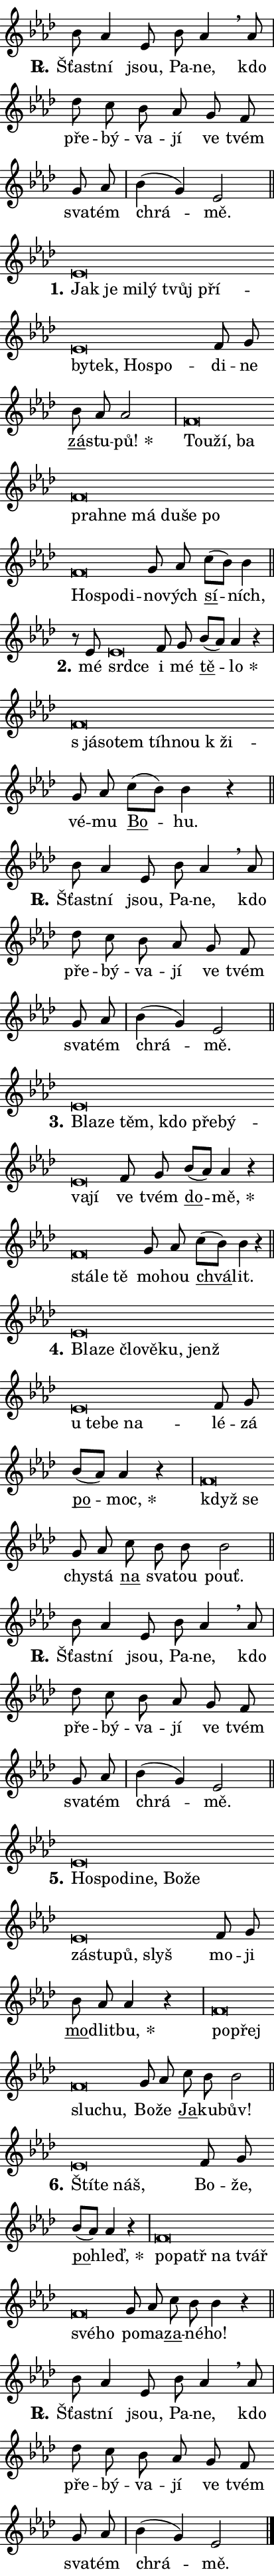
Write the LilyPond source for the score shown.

\version "2.22.1"
\header { tagline = "" }
\paper {
  indent = 0\cm
  top-margin = 0\cm
  right-margin = 0\cm
  bottom-margin = 0\cm
  left-margin = 0\cm
  paper-width = 7\cm
  page-breaking = #ly:one-page-breaking
  system-system-spacing.basic-distance = #11
  score-system-spacing.basic-distance = #11
  ragged-last = ##f
}


%% Author: Thomas Morley
%% https://lists.gnu.org/archive/html/lilypond-user/2020-05/msg00002.html
#(define (line-position grob)
"Returns position of @var[grob} in current system:
   @code{'start}, if at first time-step
   @code{'end}, if at last time-step
   @code{'middle} otherwise
"
  (let* ((col (ly:item-get-column grob))
         (ln (ly:grob-object col 'left-neighbor))
         (rn (ly:grob-object col 'right-neighbor))
         (col-to-check-left (if (ly:grob? ln) ln col))
         (col-to-check-right (if (ly:grob? rn) rn col))
         (break-dir-left
           (and
             (ly:grob-property col-to-check-left 'non-musical #f)
             (ly:item-break-dir col-to-check-left)))
         (break-dir-right
           (and
             (ly:grob-property col-to-check-right 'non-musical #f)
             (ly:item-break-dir col-to-check-right))))
        (cond ((eqv? 1 break-dir-left) 'start)
              ((eqv? -1 break-dir-right) 'end)
              (else 'middle))))

#(define (tranparent-at-line-position vctor)
  (lambda (grob)
  "Relying on @code{line-position} select the relevant enry from @var{vctor}.
Used to determine transparency,"
    (case (line-position grob)
      ((end) (not (vector-ref vctor 0)))
      ((middle) (not (vector-ref vctor 1)))
      ((start) (not (vector-ref vctor 2))))))

noteHeadBreakVisibility =
#(define-music-function (break-visibility)(vector?)
"Makes @code{NoteHead}s transparent relying on @var{break-visibility}"
#{
  \override NoteHead.transparent =
    #(tranparent-at-line-position break-visibility)
#})

#(define delete-ledgers-for-transparent-note-heads
  (lambda (grob)
    "Reads whether a @code{NoteHead} is transparent.
If so this @code{NoteHead} is removed from @code{'note-heads} from
@var{grob}, which is supposed to be @code{LedgerLineSpanner}.
As a result ledgers are not printed for this @code{NoteHead}"
    (let* ((nhds-array (ly:grob-object grob 'note-heads))
           (nhds-list
             (if (ly:grob-array? nhds-array)
                 (ly:grob-array->list nhds-array)
                 '()))
           ;; Relies on the transparent-property being done before
           ;; Staff.LedgerLineSpanner.after-line-breaking is executed.
           ;; This is fragile ...
           (to-keep
             (remove
               (lambda (nhd)
                 (ly:grob-property nhd 'transparent #f))
               nhds-list)))
      ;; TODO find a better method to iterate over grob-arrays, similiar
      ;; to filter/remove etc for lists
      ;; For now rebuilt from scratch
      (set! (ly:grob-object grob 'note-heads)  '())
      (for-each
        (lambda (nhd)
          (ly:pointer-group-interface::add-grob grob 'note-heads nhd))
        to-keep))))

hideNotes = {
  \noteHeadBreakVisibility #begin-of-line-visible
}
unHideNotes = {
  \noteHeadBreakVisibility #all-visible
}

% work-around for resetting accidentals
% https://lilypond.org/doc/v2.23/Documentation/notation/displaying-rhythms#unmetered-music
cadenzaMeasure = {
  \cadenzaOff
  \partial 1024 s1024
  \cadenzaOn
}

#(define-markup-command (accent layout props text) (markup?)
  "Underline accented syllable"
  (interpret-markup layout props
    #{\markup \override #'(offset . 4.3) \underline { #text }#}))

responsum = \markup \concat {
  "R" \hspace #-1.05 \path #0.1 #'((moveto 0 0.07) (lineto 0.9 0.8)) \hspace #0.05 "."
}

\layout {
    \context {
        \Staff
        \remove "Time_signature_engraver"
        \override LedgerLineSpanner.after-line-breaking = #delete-ledgers-for-transparent-note-heads
    }
    \context {
        \Voice {
            \override NoteHead.output-attributes = #'((class . "notehead"))
            \override Hairpin.height = #0.55
        }
    }
    \context {
        \Lyrics {
            \override StanzaNumber.output-attributes = #'((class . "stanzanumber"))
            \override LyricSpace.minimum-distance = #0.9
            \override LyricText.font-name = #"TeX Gyre Schola"
            \override LyricText.font-size = 1
            \override StanzaNumber.font-name = #"TeX Gyre Schola Bold"
            \override StanzaNumber.font-size = 1
        }
    }
}

% magnetic-lyrics.ily
%
%   written by
%     Jean Abou Samra <jean@abou-samra.fr>
%     Werner Lemberg <wl@gnu.org>
%
%   adapted by
%     Jiri Hon <jiri.hon@gmail.com>
%
% Version 2022-Apr-15

% https://www.mail-archive.com/lilypond-user@gnu.org/msg149350.html

#(define (Left_hyphen_pointer_engraver context)
   "Collect syllable-hyphen-syllable occurrences in lyrics and store
them in properties.  This engraver only looks to the left.  For
example, if the lyrics input is @code{foo -- bar}, it does the
following.

@itemize @bullet
@item
Set the @code{text} property of the @code{LyricHyphen} grob between
@q{foo} and @q{bar} to @code{foo}.

@item
Set the @code{left-hyphen} property of the @code{LyricText} grob with
text @q{foo} to the @code{LyricHyphen} grob between @q{foo} and
@q{bar}.
@end itemize

Use this auxiliary engraver in combination with the
@code{lyric-@/text::@/apply-@/magnetic-@/offset!} hook."
   (let ((hyphen #f)
         (text #f))
     (make-engraver
      (acknowledgers
       ((lyric-syllable-interface engraver grob source-engraver)
        (set! text grob)))
      (end-acknowledgers
       ((lyric-hyphen-interface engraver grob source-engraver)
        ;(when (not (grob::has-interface grob 'lyric-space-interface))
          (set! hyphen grob)));)
      ((stop-translation-timestep engraver)
       (when (and text hyphen)
         (ly:grob-set-object! text 'left-hyphen hyphen))
       (set! text #f)
       (set! hyphen #f)))))

#(define (lyric-text::apply-magnetic-offset! grob)
   "If the space between two syllables is less than the value in
property @code{LyricText@/.details@/.squash-threshold}, move the right
syllable to the left so that it gets concatenated with the left
syllable.

Use this function as a hook for
@code{LyricText@/.after-@/line-@/breaking} if the
@code{Left_@/hyphen_@/pointer_@/engraver} is active."
   (let ((hyphen (ly:grob-object grob 'left-hyphen #f)))
     (when hyphen
       (let ((left-text (ly:spanner-bound hyphen LEFT)))
         (when (grob::has-interface left-text 'lyric-syllable-interface)
           (let* ((common (ly:grob-common-refpoint grob left-text X))
                  (this-x-ext (ly:grob-extent grob common X))
                  (left-x-ext
                   (begin
                     ;; Trigger magnetism for left-text.
                     (ly:grob-property left-text 'after-line-breaking)
                     (ly:grob-extent left-text common X)))
                  ;; `delta` is the gap width between two syllables.
                  (delta (- (interval-start this-x-ext)
                            (interval-end left-x-ext)))
                  (details (ly:grob-property grob 'details))
                  (threshold (assoc-get 'squash-threshold details 0.2)))
             (when (< delta threshold)
               (let* (;; We have to manipulate the input text so that
                      ;; ligatures crossing syllable boundaries are not
                      ;; disabled.  For languages based on the Latin
                      ;; script this is essentially a beautification.
                      ;; However, for non-Western scripts it can be a
                      ;; necessity.
                      (lt (ly:grob-property left-text 'text))
                      (rt (ly:grob-property grob 'text))
                      (is-space (grob::has-interface hyphen 'lyric-space-interface))
                      (space (if is-space " " ""))
                      (space-markup (grob-interpret-markup grob " "))
                      (space-size (interval-length (ly:stencil-extent space-markup X)))
                      (extra-delta (if is-space space-size 0))
                      ;; Append new syllable.
                      (ltrt-space (if (and (string? lt) (string? rt))
                                (string-append lt space rt)
                                (make-concat-markup (list lt space rt))))
                      ;; Right-align `ltrt` to the right side.
                      (ltrt-space-markup (grob-interpret-markup
                               grob
                               (make-translate-markup
                                (cons (interval-length this-x-ext) 0)
                                (make-right-align-markup ltrt-space)))))
                 (begin
                   ;; Don't print `left-text`.
                   (ly:grob-set-property! left-text 'stencil #f)
                   ;; Set text and stencil (which holds all collected
                   ;; syllables so far) and shift it to the left.
                   (ly:grob-set-property! grob 'text ltrt-space)
                   (ly:grob-set-property! grob 'stencil ltrt-space-markup)
                   (ly:grob-translate-axis! grob (- (- delta extra-delta)) X))))))))))


#(define (lyric-hyphen::displace-bounds-first grob)
   ;; Make very sure this callback isn't triggered too early.
   (let ((left (ly:spanner-bound grob LEFT))
         (right (ly:spanner-bound grob RIGHT)))
     (ly:grob-property left 'after-line-breaking)
     (ly:grob-property right 'after-line-breaking)
     (ly:lyric-hyphen::print grob)))

squashThreshold = #0.4

\layout {
  \context {
    \Lyrics
    \consists #Left_hyphen_pointer_engraver
    \override LyricText.after-line-breaking =
      #lyric-text::apply-magnetic-offset!
    \override LyricHyphen.stencil = #lyric-hyphen::displace-bounds-first
    \override LyricText.details.squash-threshold = \squashThreshold
    \override LyricHyphen.minimum-distance = 0
    \override LyricHyphen.minimum-length = \squashThreshold
  }
}

squash = \override LyricText.details.squash-threshold = 9999
unSquash = \override LyricText.details.squash-threshold = \squashThreshold

left = \override LyricText.self-alignment-X = #LEFT
unLeft = \revert LyricText.self-alignment-X

starOffset = #(lambda (grob) 
                (let ((x_offset (ly:self-alignment-interface::aligned-on-x-parent grob)))
                  (if (= x_offset 0) 0 (+ x_offset 1.2))))

star = #(define-music-function (syllable)(string?)
"Append star separator at the end of a syllable"
#{
  \once \override LyricText.X-offset = #starOffset
  \lyricmode { \markup {
    #syllable
    \override #'((font-name . "TeX Gyre Schola Bold")) \hspace #0.2 \lower #0.65 \larger "*"
  } }
#})

starAccent = #(define-music-function (syllable)(string?)
"Append star separator at the end of a syllable and make accent"
#{
  \once \override LyricText.X-offset = #starOffset
  \lyricmode { \markup {
    \accent #syllable
    \override #'((font-name . "TeX Gyre Schola Bold")) \hspace #0.2 \lower #0.65 \larger "*"
  } }
#})

breath = #(define-music-function (syllable)(string?)
"Append breathing indicator at the end of a syllable"
#{
  \lyricmode { \markup { #syllable "+" } }
#})

optionalBreath = #(define-music-function (syllable)(string?)
"Append optional breathing indicator at the end of a syllable"
#{
  \lyricmode { \markup { #syllable "(+)" } }
#})


\score {
    <<
        \new Voice = "melody" { \cadenzaOn \key as \major \relative { bes'8 as4 es8 bes' as4 \breathe as8 \cadenzaMeasure \bar "|" des c bes as \bar "" g f \bar "" g as \cadenzaMeasure \bar "|" bes4( g) es2 \cadenzaMeasure \bar "||" \break }
\relative { es'\breve*1/16 \hideNotes \breve*1/16 \bar "" \breve*1/16 \bar "" \breve*1/16 \bar "" \breve*1/16 \bar "" \breve*1/16 \bar "" \breve*1/16 \bar "" \breve*1/16 \bar "" \breve*1/16 \breve*1/16 \bar "" \unHideNotes f8 g \bar "" bes as as2 \cadenzaMeasure \bar "|" f\breve*1/16 \hideNotes \breve*1/16 \bar "" \breve*1/16 \bar "" \breve*1/16 \bar "" \breve*1/16 \bar "" \breve*1/16 \bar "" \breve*1/16 \bar "" \breve*1/16 \bar "" \breve*1/16 \bar "" \breve*1/16 \bar "" \breve*1/16 \breve*1/16 \bar "" \unHideNotes g8 as \bar "" c[( bes)] bes4 \cadenzaMeasure \bar "||" \break }
\relative { r8 es' es\breve*1/16 \hideNotes \breve*1/16 \bar "" \unHideNotes f8 g \bar "" bes[( as)] as4 r \cadenzaMeasure \bar "|" f\breve*1/16 \hideNotes \breve*1/16 \bar "" \breve*1/16 \bar "" \breve*1/16 \bar "" \breve*1/16 \breve*1/16 \bar "" \unHideNotes g8 as \bar "" c[( bes)] bes4 r \cadenzaMeasure \bar "||" \break }
\relative { bes'8 as4 es8 bes' as4 \breathe as8 \cadenzaMeasure \bar "|" des c bes as \bar "" g f \bar "" g as \cadenzaMeasure \bar "|" bes4( g) es2 \cadenzaMeasure \bar "||" \break }
\relative { es'\breve*1/16 \hideNotes \breve*1/16 \bar "" \breve*1/16 \bar "" \breve*1/16 \bar "" \breve*1/16 \bar "" \breve*1/16 \bar "" \breve*1/16 \breve*1/16 \bar "" \unHideNotes f8 g \bar "" bes[( as)] as4 r \cadenzaMeasure \bar "|" f\breve*1/16 \hideNotes \breve*1/16 \breve*1/16 \bar "" \unHideNotes g8 as \bar "" c[( bes)] bes4 r \cadenzaMeasure \bar "||" \break }
\relative { es'\breve*1/16 \hideNotes \breve*1/16 \bar "" \breve*1/16 \bar "" \breve*1/16 \bar "" \breve*1/16 \bar "" \breve*1/16 \bar "" \breve*1/16 \bar "" \breve*1/16 \bar "" \breve*1/16 \breve*1/16 \bar "" \unHideNotes f8 g \bar "" bes[( as)] as4 r \cadenzaMeasure \bar "|" f\breve*1/16 \hideNotes \breve*1/16 \bar "" \unHideNotes g8 as \bar "" c bes bes bes2 \cadenzaMeasure \bar "||" \break }
\relative { bes'8 as4 es8 bes' as4 \breathe as8 \cadenzaMeasure \bar "|" des c bes as \bar "" g f \bar "" g as \cadenzaMeasure \bar "|" bes4( g) es2 \cadenzaMeasure \bar "||" \break }
\relative { es'\breve*1/16 \hideNotes \breve*1/16 \bar "" \breve*1/16 \bar "" \breve*1/16 \bar "" \breve*1/16 \bar "" \breve*1/16 \bar "" \breve*1/16 \bar "" \breve*1/16 \bar "" \breve*1/16 \breve*1/16 \bar "" \unHideNotes f8 g \bar "" bes as as4 r \cadenzaMeasure \bar "|" f\breve*1/16 \hideNotes \breve*1/16 \bar "" \breve*1/16 \breve*1/16 \bar "" \unHideNotes g8 as \bar "" c bes bes2 \cadenzaMeasure \bar "||" \break }
\relative { es'\breve*1/16 \hideNotes \breve*1/16 \breve*1/16 \bar "" \unHideNotes f8 g \bar "" bes[( as)] as4 r \cadenzaMeasure \bar "|" f\breve*1/16 \hideNotes \breve*1/16 \bar "" \breve*1/16 \bar "" \breve*1/16 \bar "" \breve*1/16 \breve*1/16 \bar "" \unHideNotes g8 as \bar "" c bes bes4 r \cadenzaMeasure \bar "||" \break }
\relative { bes'8 as4 es8 bes' as4 \breathe as8 \cadenzaMeasure \bar "|" des c bes as \bar "" g f \bar "" g as \cadenzaMeasure \bar "|" bes4( g) es2 \cadenzaMeasure \bar "||" \break } \bar "|." }
        \new Lyrics \lyricsto "melody" { \lyricmode { \set stanza = \responsum
Šťast -- ní jsou, Pa -- ne, kdo pře -- bý -- va -- jí ve tvém sva -- tém chrá -- mě.
\set stanza = "1."
\left Jak \squash je mi -- lý tvůj pří -- by -- tek, Ho -- spo -- \unLeft \unSquash di -- ne \markup \accent zá -- stu -- \star pů! \left Tou -- \squash ží, ba pra -- hne má du -- še po Ho -- spo -- di -- \unLeft \unSquash no -- vých \markup \accent sí -- ních,
\set stanza = "2."
mé \left srd -- \squash ce \unLeft \unSquash i mé \markup \accent tě -- \star lo \left "s já" -- \squash so -- tem tíh -- nou "k ži" -- \unLeft \unSquash vé -- mu \markup \accent Bo -- hu.
\set stanza = \responsum
Šťast -- ní jsou, Pa -- ne, kdo pře -- bý -- va -- jí ve tvém sva -- tém chrá -- mě.
\set stanza = "3."
\left Bla -- \squash ze těm, kdo pře -- bý -- va -- jí \unLeft \unSquash ve tvém \markup \accent do -- \star mě, \left stá -- \squash le tě \unLeft \unSquash mo -- hou \markup \accent chvá -- lit.
\set stanza = "4."
\left Bla -- \squash ze člo -- vě -- ku, jenž u te -- be na -- \unLeft \unSquash lé -- zá \markup \accent po -- \star moc, \left když \squash se \unLeft \unSquash chy -- stá \markup \accent na sva -- tou pouť.
\set stanza = \responsum
Šťast -- ní jsou, Pa -- ne, kdo pře -- bý -- va -- jí ve tvém sva -- tém chrá -- mě.
\set stanza = "5."
\left Ho -- \squash spo -- di -- ne, Bo -- že zá -- stu -- pů, slyš \unLeft \unSquash mo -- ji \markup \accent mo -- dlit -- \star bu, \left po -- \squash přej slu -- chu, \unLeft \unSquash Bo -- že \markup \accent Ja -- ku -- bův!
\set stanza = "6."
\left Ští -- \squash te náš, \unLeft \unSquash Bo -- že, \markup \accent po -- \star hleď, \left po -- \squash patř na tvář své -- ho \unLeft \unSquash po -- ma -- \markup \accent za -- né -- ho!
\set stanza = \responsum
Šťast -- ní jsou, Pa -- ne, kdo pře -- bý -- va -- jí ve tvém sva -- tém chrá -- mě. } }
    >>
    \layout {}
}
